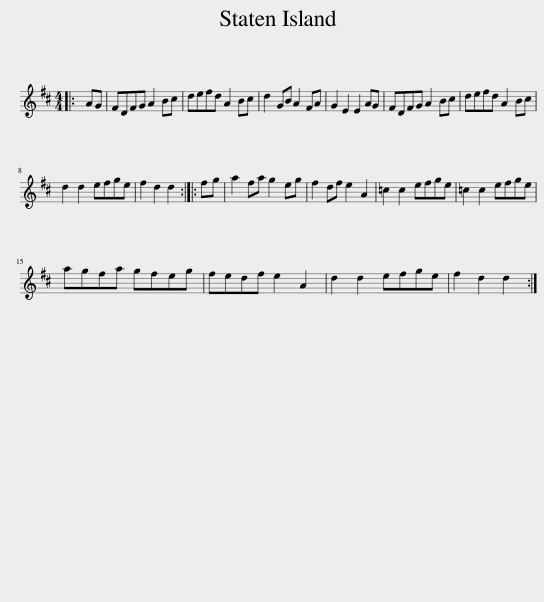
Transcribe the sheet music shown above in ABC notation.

X:1
L:1/8
M:4/4
I:linebreak $
K:D
V:1 treble
V:1
|: AG | FDFG A2 Bc | defd A2 Bc | d2 GB A2 FA | G2 E2 E2 AG | %5
 FDFG A2 Bc | defd A2 Bc |$ d2 d2 efge | f2 d2 d2 :: fg | %10
 a2 fa g2 eg | f2 df e2 A2 | =c2 c2 efge | =c2 c2 efge |$ agfa gfeg | %15
 fedf e2 A2 | d2 d2 efge | f2 d2 d2 :| %18
